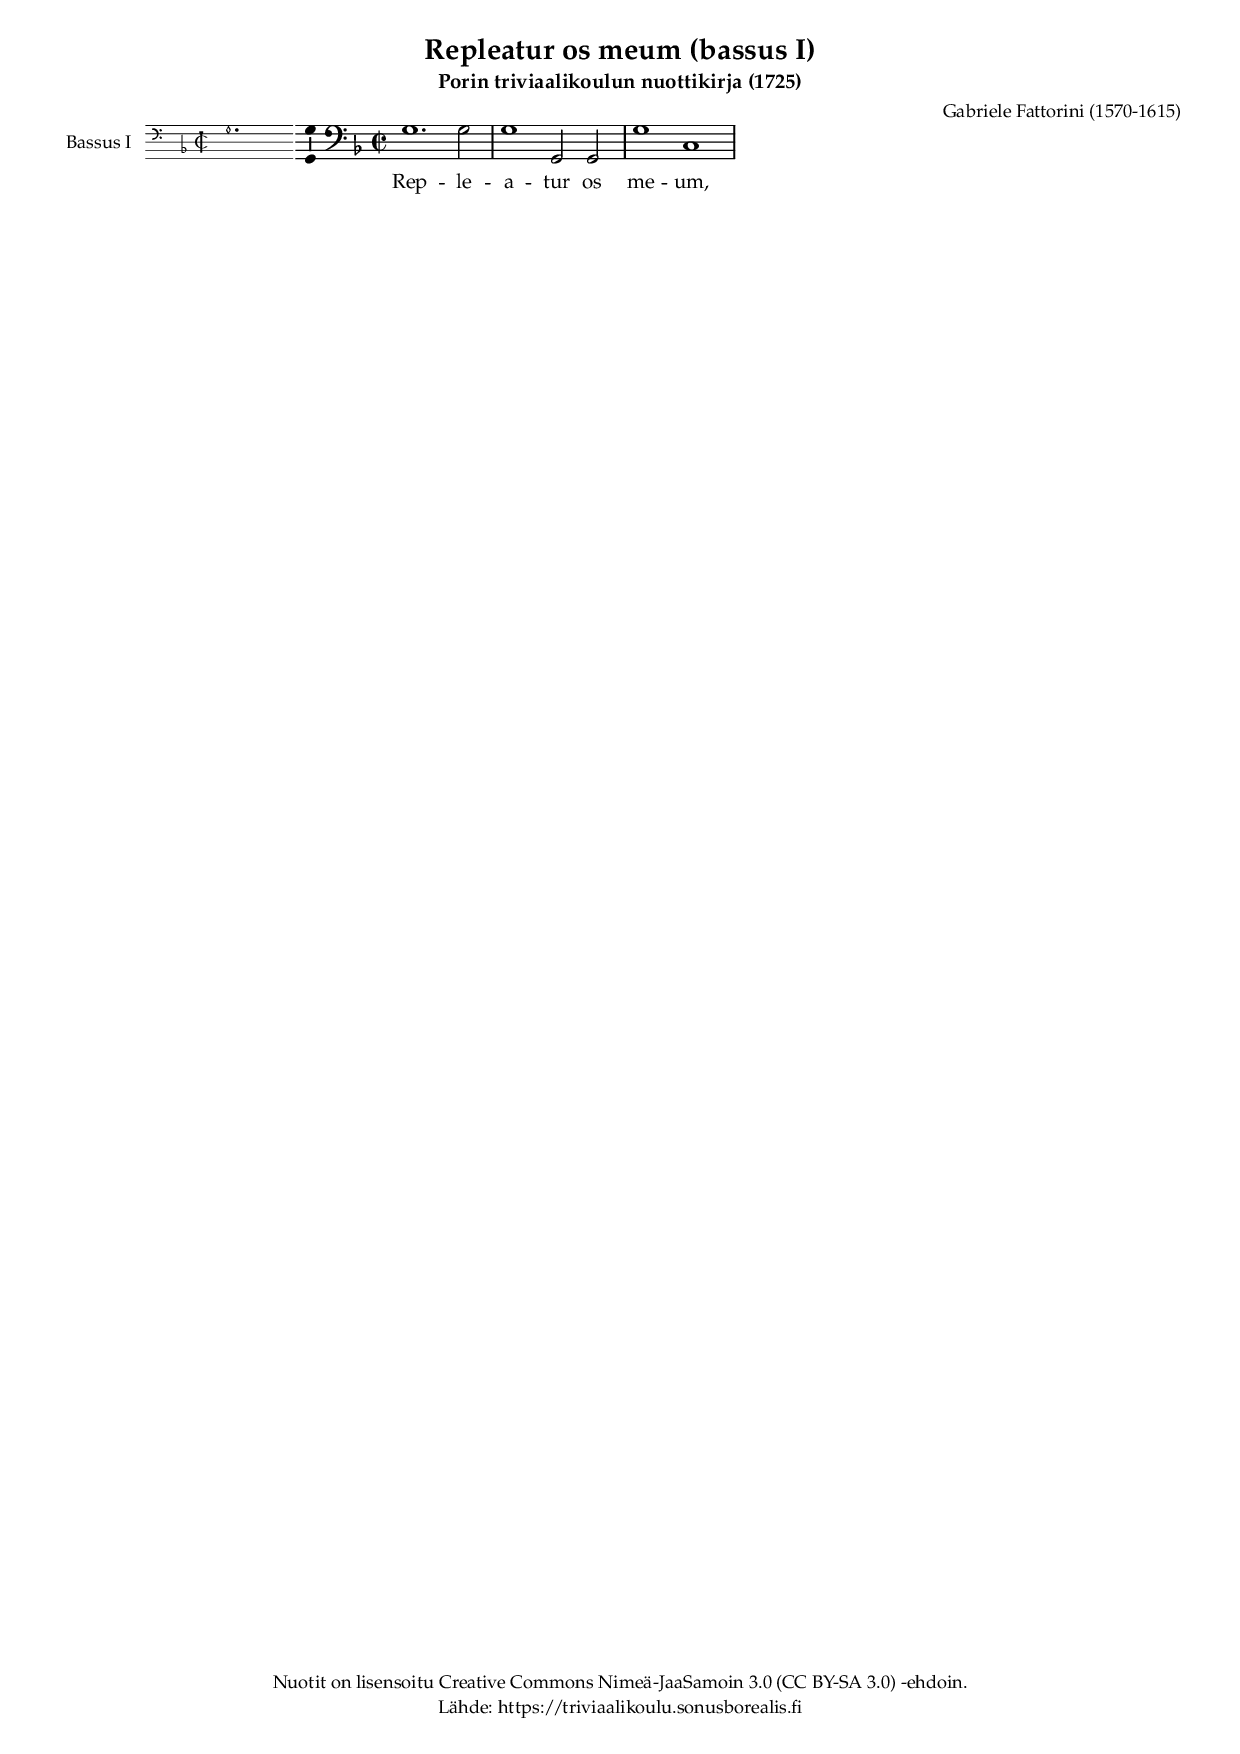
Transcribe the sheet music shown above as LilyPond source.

\version "2.19.49"
\include "suomi.ly"


global = {
%  \numericTimeSignature
  \time 2/2
	\set Timing.measureLength = #(ly:make-moment 4/2)
%  \autoBeamOff
  \key d \minor
  \set Staff.midiInstrument = #"voice oohs"
}

stanzaOneLyricsChoirOne = \lyricmode {
    Rep -- le -- a -- tur os me -- um,
}


% First choir

BassOneMusic = \relative c' {
	\set Staff.instrumentName = #"Bassus I"
	\set Staff.shortInstrumentName = "B I"

	\incipit { \clef "mensural-f" \key d \minor \time 2/2 g1. }

	\clef bass
	g1. g2 | g1 g,2 g | g'1 c, |
}



\include "repleatur-os-meum.header.ily"

\header {
  title = "Repleatur os meum (bassus I)"
}


\score {
  \new StaffGroup = choirOneStaff <<
    \new Staff <<
      \new Voice = "Bass" {
        \global
        \BassOneMusic
      }
      \new Lyrics \lyricsto "Bass" {
       \stanzaOneLyricsChoirOne
      }
    >>
  >>

  \midi {
    \tempo 4 = 160
  }
  \layout {
    \context {
      \Staff
      \consists "Ambitus_engraver"
		
    }
    indent = 4\cm
    incipit-width = 2.5\cm
    \context {
     \Score
     \override VerticalAxisGroup.remove-first = ##t
    }
  }
}
